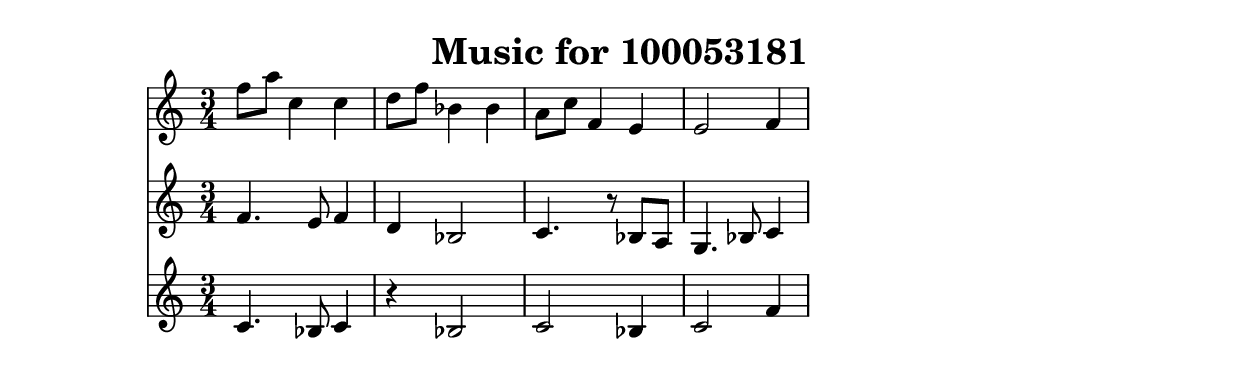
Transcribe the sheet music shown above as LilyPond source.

\version "2.16.0"
\header{title = "Music for 100053181"}
\score{
<<
\new Staff { \clef treble \key c \major \time 3/4 f''8 a'' c''4 c'' d''8 f'' bes'4 bes' a'8 c'' f'4 e'4 e'2 f'4 }
\new Staff { \clef treble \key c \major \time 3/4 f'4. e'8 f'4 d'4 bes2 c'4. r8 bes8 a8 g4. bes8 c'4  }
\new Staff { \clef treble \key c \major \time 3/4 c'4. bes8 c'4 r4 bes2 c'2 bes4 c'2 f'4  }
>>

\layout{ }
\midi{ }
}